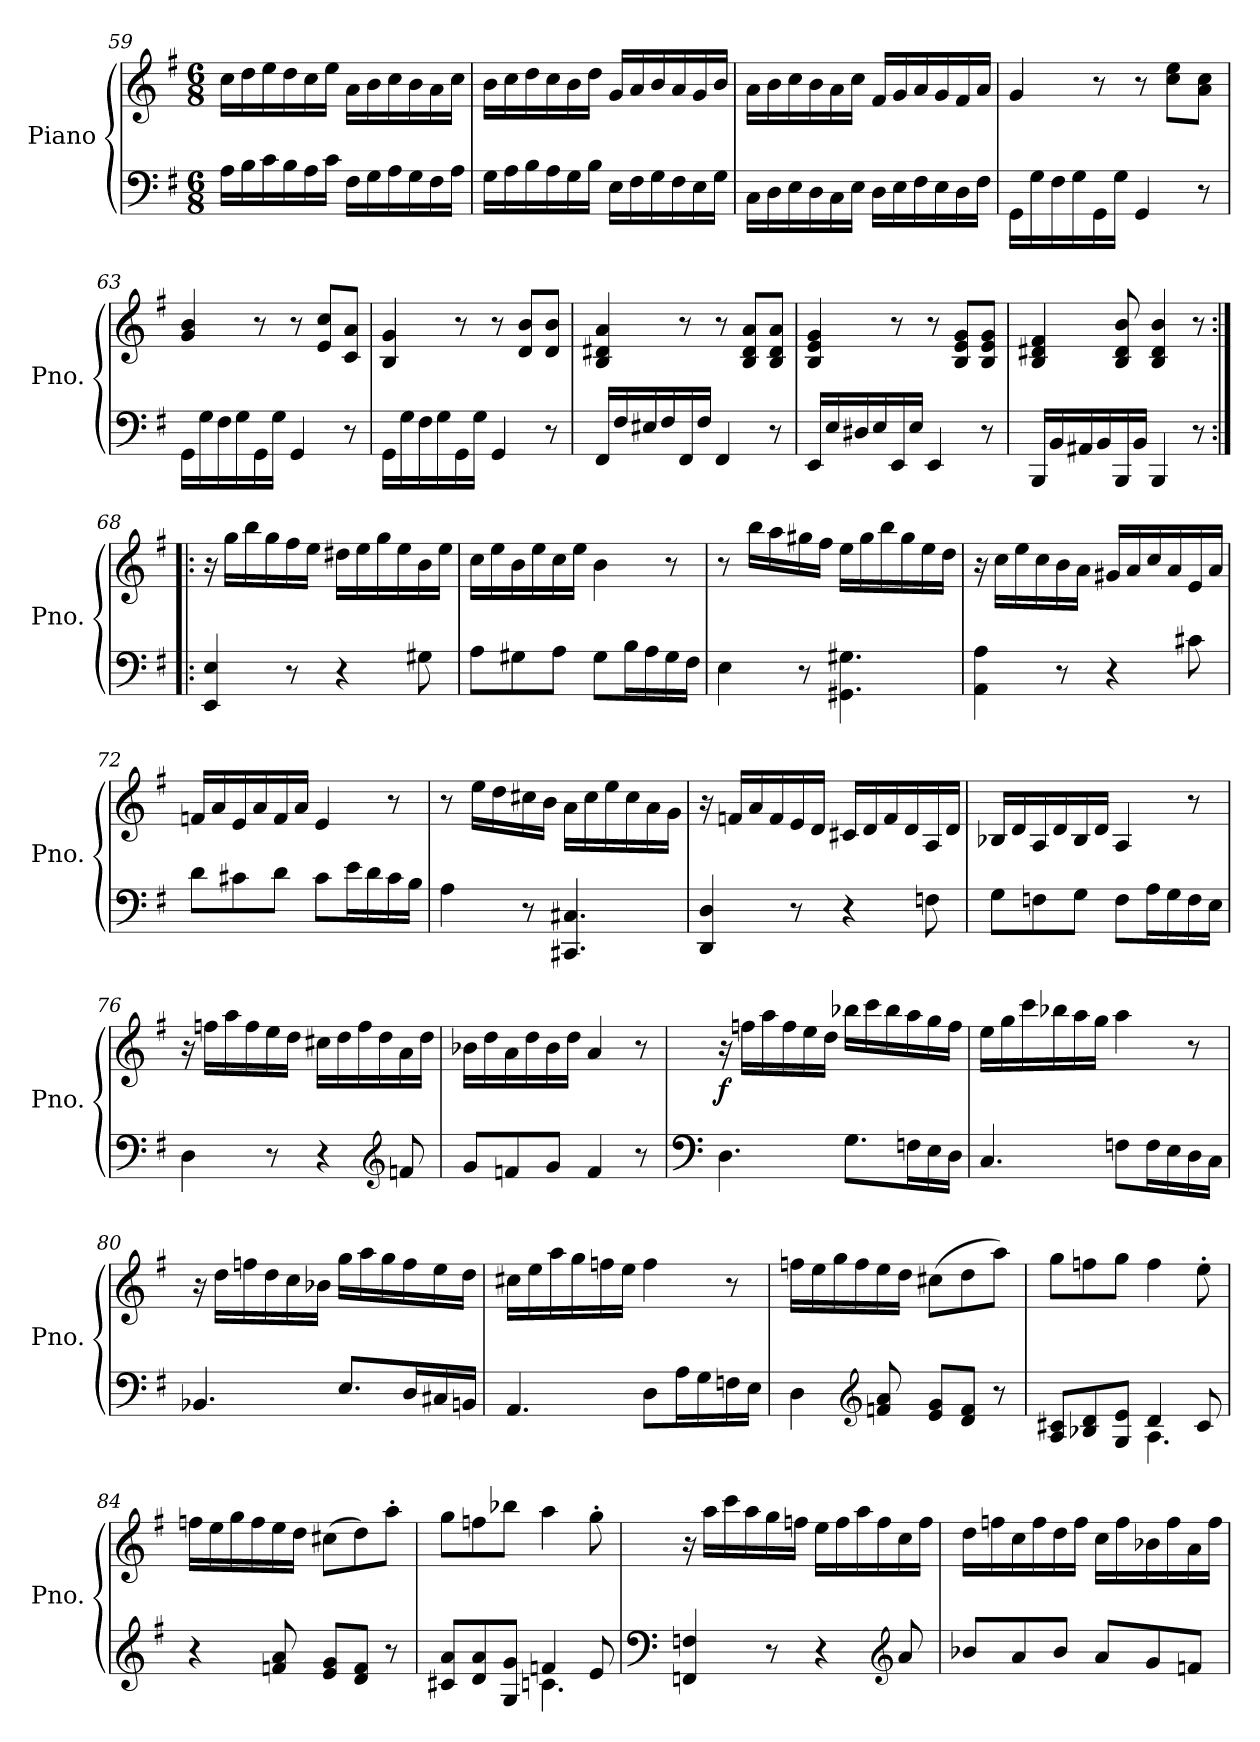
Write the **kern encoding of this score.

**kern	**kern	**dynam
*part1	*part1	*part1
*staff2	*staff1	*staff1/2
*I"Piano	*	*
*I'Pno.	*	*
!!LO:LB:g=z
*clefF4	*clefG2	*
*k[f#]	*k[f#]	*
*G:	*G:	*
*M6/8	*M6/8	*
=59	=59	=59
16A\LL	16cc\LL	.
16B\	16dd\	.
16c\	16ee\	.
16B\	16dd\	.
16A\	16cc\	.
16c\JJ	16ee\JJ	.
16F#\LL	16a\LL	.
16G\	16b\	.
16A\	16cc\	.
16G\	16b\	.
16F#\	16a\	.
16A\JJ	16cc\JJ	.
=60	=60	=60
16G\LL	16b\LL	.
16A\	16cc\	.
16B\	16dd\	.
16A\	16cc\	.
16G\	16b\	.
16B\JJ	16dd\JJ	.
16E\LL	16g/LL	.
16F#\	16a/	.
16G\	16b/	.
16F#\	16a/	.
16E\	16g/	.
16G\JJ	16b/JJ	.
=61	=61	=61
16C\LL	16a\LL	.
16D\	16b\	.
16E\	16cc\	.
16D\	16b\	.
16C\	16a\	.
16E\JJ	16cc\JJ	.
16D\LL	16f#/LL	.
16E\	16g/	.
16F#\	16a/	.
16E\	16g/	.
16D\	16f#/	.
16F#\JJ	16a/JJ	.
=62	=62	=62
16GG\LL	4g/	.
16G\	.	.
16F#\	.	.
16G\	.	.
16GG\	8r	.
16G\JJ	.	.
4GG/	8r	.
.	8cc\ 8ee\L	.
8r	8a\ 8cc\J	.
!!LO:LB:g=z
=63	=63	=63
16GG\LL	4g/ 4b/	.
16G\	.	.
16F#\	.	.
16G\	.	.
16GG\	8r	.
16G\JJ	.	.
4GG/	8r	.
.	8e/ 8cc/L	.
8r	8c/ 8a/J	.
!!LO:PB:g=z
=64	=64	=64
16GG\LL	4B/ 4g/	.
16G\	.	.
16F#\	.	.
16G\	.	.
16GG\	8r	.
16G\JJ	.	.
4GG/	8r	.
.	8d/ 8b/L	.
8r	8d/ 8b/J	.
=65	=65	=65
16FF#/LL	4B/ 4d#X/ 4a/	.
16F#/	.	.
16E#X/	.	.
16F#/	.	.
16FF#/	8r	.
16F#/JJ	.	.
4FF#/	8r	.
.	8B/ 8d#/ 8a/L	.
8r	8B/ 8d#/ 8a/J	.
=66	=66	=66
16EE/LL	4B/ 4e/ 4g/	.
16E/	.	.
16D#X/	.	.
16E/	.	.
16EE/	8r	.
16E/JJ	.	.
4EE/	8r	.
.	8B/ 8e/ 8g/L	.
8r	8B/ 8e/ 8g/J	.
=67	=67	=67
16BBB/LL	4B/ 4d#X/ 4f#/	.
16BB/	.	.
16AA#X/	.	.
16BB/	.	.
16BBB/	8B/ 8d#/ 8b/	.
16BB/JJ	.	.
4BBB/	4B/ 4d#/ 4b/	.
8r	8r	.
!!LO:LB:g=z
=68:|!|:	=68:|!|:	=68:|!|:
4EE/ 4E/	16r	.
.	16gg\LL	.
.	16bb\	.
.	16gg\	.
8r	16ff#\	.
.	16ee\JJ	.
4r	16dd#X\LL	.
.	16ee\	.
.	16gg\	.
.	16ee\	.
8G#X\	16b\	.
.	16ee\JJ	.
=69	=69	=69
8A\L	16cc\LL	.
.	16ee\	.
8G#X\	16b\	.
.	16ee\	.
8A\J	16cc\	.
.	16ee\JJ	.
8G#\L	4b\	.
16B\L	.	.
16A\	.	.
16G#\	8r	.
16F#\JJ	.	.
=70	=70	=70
4E\	8r	.
.	16bb\LL	.
.	16aa\	.
8r	16gg#X\	.
.	16ff#\JJ	.
4.GG#X\ 4.G#X\	16ee\LL	.
.	16gg#\	.
.	16bb\	.
.	16gg#\	.
.	16ee\	.
.	16dd\JJ	.
!!LO:LB:g=z
=71	=71	=71
4AA\ 4A\	16r	.
.	16cc\LL	.
.	16ee\	.
.	16cc\	.
8r	16b\	.
.	16a\JJ	.
4r	16g#X/LL	.
.	16a/	.
.	16cc/	.
.	16a/	.
8c#X\	16e/	.
.	16a/JJ	.
!!LO:LB:g=z
=72	=72	=72
8d\L	16fn/LL	.
.	16a/	.
8c#X\	16e/	.
.	16a/	.
8d\J	16f/	.
.	16a/JJ	.
8c#\L	4e/	.
16e\L	.	.
16d\	.	.
16c#\	8r	.
16B\JJ	.	.
=73	=73	=73
4A\	8r	.
.	16ee\LL	.
.	16dd\	.
8r	16cc#X\	.
.	16b\JJ	.
4.CC#X/ 4.C#X/	16a\LL	.
.	16cc#\	.
.	16ee\	.
.	16cc#\	.
.	16a\	.
.	16g\JJ	.
=74	=74	=74
4DD/ 4D/	16r	.
.	16fn/LL	.
.	16a/	.
.	16f/	.
8r	16e/	.
.	16d/JJ	.
4r	16c#X/LL	.
.	16d/	.
.	16f/	.
.	16d/	.
8Fn\	16A/	.
.	16d/JJ	.
!!LO:LB:g=z
=75	=75	=75
8G\L	16B-X/LL	.
.	16d/	.
8Fn\	16A/	.
.	16d/	.
8G\J	16B-/	.
.	16d/JJ	.
8F\L	4A/	.
16A\L	.	.
16G\	.	.
16F\	8r	.
16E\JJ	.	.
!!LO:LB:g=z
=76	=76	=76
4D\	16r	.
.	16ffn\LL	.
.	16aa\	.
.	16ff\	.
8r	16ee\	.
.	16dd\JJ	.
4r	16cc#X\LL	.
.	16dd\	.
.	16ff\	.
.	16dd\	.
*clefG2	*	*
8fn/	16a\	.
.	16dd\JJ	.
=77	=77	=77
8g/L	16b-X\LL	.
.	16dd\	.
8fn/	16a\	.
.	16dd\	.
8g/J	16b-\	.
.	16dd\JJ	.
4f/	4a/	.
8r	8r	.
=78	=78	=78
*clefF4	*	*
!	!	!LO:DY:b
4.D\	16r	f
.	16ffn\LL	.
.	16aa\	.
.	16ff\	.
.	16ee\	.
.	16dd\JJ	.
8.G\L	16bb-X\LL	.
.	16ccc\	.
.	16bb-\	.
16Fn\L	16aa\	.
16E\	16gg\	.
16D\JJ	16ff\JJ	.
!!LO:PB:g=z
=79	=79	=79
4.C/	16ee\LL	.
.	16gg\	.
.	16ccc\	.
.	16bb-X\	.
.	16aa\	.
.	16gg\JJ	.
8Fn\L	4aa\	.
16F\L	.	.
16E\	.	.
16D\	8r	.
16C\JJ	.	.
!!LO:LB:g=z
=80	=80	=80
4.BB-X/	16r	.
.	16dd\LL	.
.	16ffn\	.
.	16dd\	.
.	16cc\	.
.	16b-X\JJ	.
8.E/L	16gg\LL	.
.	16aa\	.
.	16gg\	.
16D/L	16ff\	.
16C#X/	16ee\	.
16BBn/JJ	16dd\JJ	.
=81	=81	=81
4.AA/	16cc#X\LL	.
.	16ee\	.
.	16aa\	.
.	16gg\	.
.	16ffn\	.
.	16ee\JJ	.
8D\L	4ff\	.
16A\L	.	.
16G\	.	.
16Fn\	8r	.
16E\JJ	.	.
=82	=82	=82
4D\	16ffn\LL	.
.	16ee\	.
.	16gg\	.
.	16ff\	.
*clefG2	*	*
8fn/ 8a/	16ee\	.
.	16dd\JJ	.
8e/ 8g/L	(8cc#X\L	.
8d/ 8f/J	8dd\	.
8r	8aa\J)	.
=83	=83	=83
*^	*	*
8A/ 8c#X/L	4.ryy	8gg\L	.
8B-X/ 8d/	.	8ffn\	.
8G/ 8e/J	.	8gg\J	.
4d/	4.A\	4ff\	.
8c#/	.	8ee'\	.
*v	*v	*	*
!!LO:LB:g=z
=84	=84	=84
4r	16ffn\LL	.
.	16ee\	.
.	16gg\	.
.	16ff\	.
8fn/ 8a/	16ee\	.
.	16dd\JJ	.
8e/ 8g/L	(8cc#X\L	.
8d/ 8f/J	8dd\)	.
8r	8aa'\J	.
=85	=85	=85
*^	*	*
8c#X/ 8a/L	4.ryy	8gg\L	.
8d/ 8a/	.	8ffn\	.
8G/ 8g/J	.	8bb-X\J	.
4fn/	4.cn\	4aa\	.
8e/	.	8gg'\	.
*v	*v	*	*
=86	=86	=86
*clefF4	*	*
4FFn/ 4Fn/	16r	.
.	16aa\LL	.
.	16ccc\	.
.	16aa\	.
8r	16gg\	.
.	16ffn\JJ	.
4r	16ee\LL	.
.	16ff\	.
.	16aa\	.
.	16ff\	.
*clefG2	*	*
8a/	16cc\	.
.	16ff\JJ	.
!!LO:LB:g=z
=87	=87	=87
8b-X/L	16dd\LL	.
.	16ffn\	.
8a/	16cc\	.
.	16ff\	.
8b-/J	16dd\	.
.	16ff\JJ	.
8a/L	16cc\LL	.
.	16ff\	.
8g/	16b-X\	.
.	16ff\	.
8fn/J	16a\	.
.	16ff\JJ	.
=	=	=
*-	*-	*-
